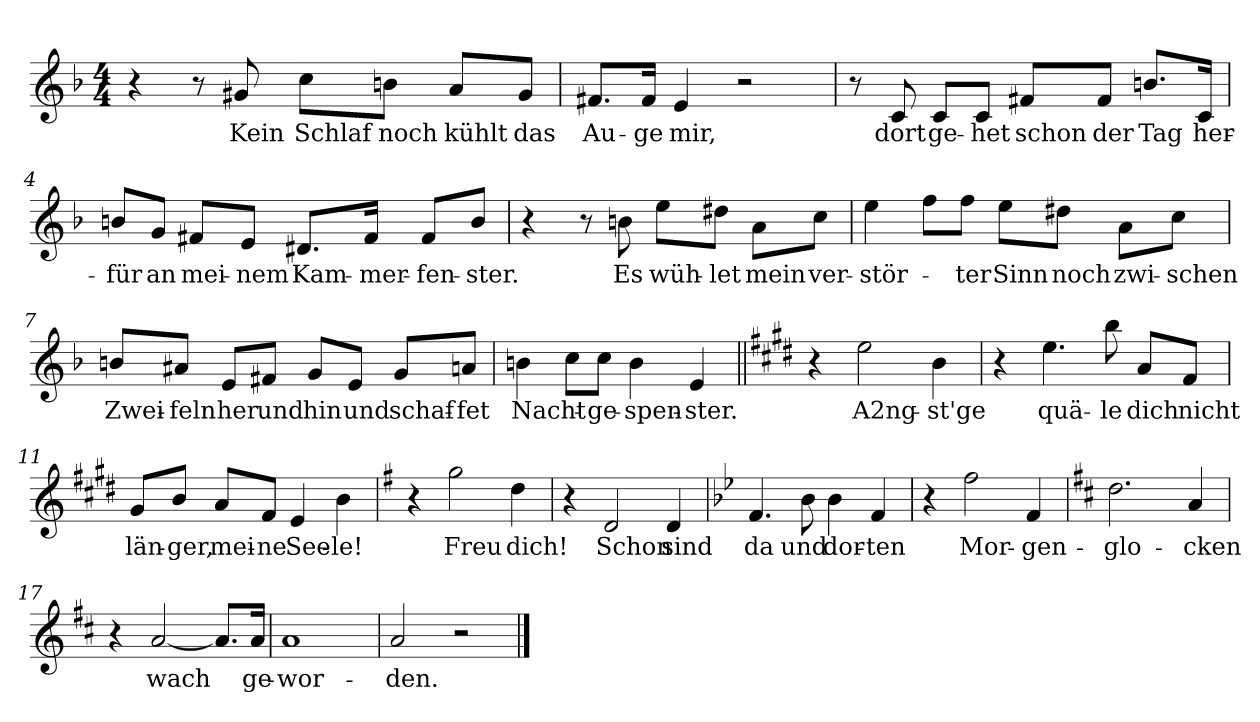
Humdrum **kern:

**kern	**text
*part1	*part1
*staff1	*staff1
*clefG2	*
*k[b-]	*
*M4/4	*
=1	=1
4r	.
8r	.
!	!LO:LY:b
8g#X/	Kein
!	!LO:LY:b
8cc\L	Schlaf
!	!LO:LY:b
8bn\J	noch
!	!LO:LY:b
8a/L	kühlt
!	!LO:LY:b
8g#/J	das
=2	=2
!	!LO:LY:b
8.f#X/L	Au-
!	!LO:LY:b
16f#/Jk	-ge
!	!LO:LY:b
4e/	mir,
2r	.
=3	=3
8r	.
!	!LO:LY:b
8c/	dort
!	!LO:LY:b
8c/L	ge-
!	!LO:LY:b
8c/J	-het
!	!LO:LY:b
8f#X/L	schon
!	!LO:LY:b
8f#/J	der
!	!LO:LY:b
8.bn/L	Tag
!	!LO:LY:b
16c/Jk	her-
=4	=4
!	!LO:LY:b
8bn/L	-für
!	!LO:LY:b
8g/J	an
!	!LO:LY:b
8f#X/L	mei-
!	!LO:LY:b
8e/J	-nem
!	!LO:LY:b
8.d#X/L	Kam-
!	!LO:LY:b
16f#/Jk	-mer-
!	!LO:LY:b
8f#/L	-fen-
!	!LO:LY:b
8b/J	-ster.
!!LO:LB:g=z
=5	=5
4r	.
8r	.
!	!LO:LY:b
8bn\	Es
!	!LO:LY:b
8ee\L	wüh-
!	!LO:LY:b
8dd#X\J	-let
!	!LO:LY:b
8a\L	mein
!	!LO:LY:b
8cc\J	ver-
=6	=6
!	!LO:LY:b
4ee\	-stör-
8ff\L	.
!	!LO:LY:b
8ff\J	-ter
!	!LO:LY:b
8ee\L	Sinn
!	!LO:LY:b
8dd#X\J	noch
!	!LO:LY:b
8a\L	zwi-
!	!LO:LY:b
8cc\J	-schen
=7	=7
!	!LO:LY:b
8bn/L	Zwei-
!	!LO:LY:b
8a#X/J	-feln
!	!LO:LY:b
8e/L	her
!	!LO:LY:b
8f#X/J	und
!	!LO:LY:b
8g/L	hin
!	!LO:LY:b
8e/J	und
!	!LO:LY:b
8g/L	schaf-
!	!LO:LY:b
8an/J	-fet
=8	=8
!	!LO:LY:b
4bn\	Nacht-
8cc\L	.
!	!LO:LY:b
8cc\J	-ge-
!	!LO:LY:b
4b\	-spen-
!	!LO:LY:b
4e/	-ster.
!!LO:LB:g=z
=9||	=9||
*k[f#c#g#d#]	*
4r	.
!	!LO:LY:b
2ee\	A2ng-
!	!LO:LY:b
4b\	-st'ge
=10	=10
4r	.
!	!LO:LY:b
4.ee\	quä-
!	!LO:LY:b
8bb\	-le
!	!LO:LY:b
8a/L	dich
!	!LO:LY:b
8f#/J	nicht
=11	=11
!	!LO:LY:b
8g#/L	län-
!	!LO:LY:b
8b/J	-ger,
!	!LO:LY:b
8a/L	mei-
!	!LO:LY:b
8f#/J	-ne
!	!LO:LY:b
4e/	See-
!	!LO:LY:b
4b\	-le!
=12	=12
*k[f#]	*
4r	.
!	!LO:LY:b
2gg\	Freu
!	!LO:LY:b
4dd\	dich!
=13	=13
4r	.
!	!LO:LY:b
2d/	Schon
!	!LO:LY:b
4d/	sind
=14	=14
*k[b-e-]	*
!	!LO:LY:b
4.f/	da
!	!LO:LY:b
8b-\	und
!	!LO:LY:b
4b-\	dor-
!	!LO:LY:b
4f/	-ten
!!LO:LB:g=z
=15	=15
4r	.
!	!LO:LY:b
2ff\	Mor-
!	!LO:LY:b
4f/	-gen-
=16	=16
*k[f#c#]	*
!	!LO:LY:b
2.dd\	-glo-
!	!LO:LY:b
4a/	-cken
=17	=17
4r	.
!	!LO:LY:b
[2a/	wach
8.a/L]	.
!	!LO:LY:b
16a/Jk	ge-
=18	=18
!	!LO:LY:b
1a	-wor-
=19	=19
!	!LO:LY:b
2a/	-den.
2r	.
==	==
*-	*-
